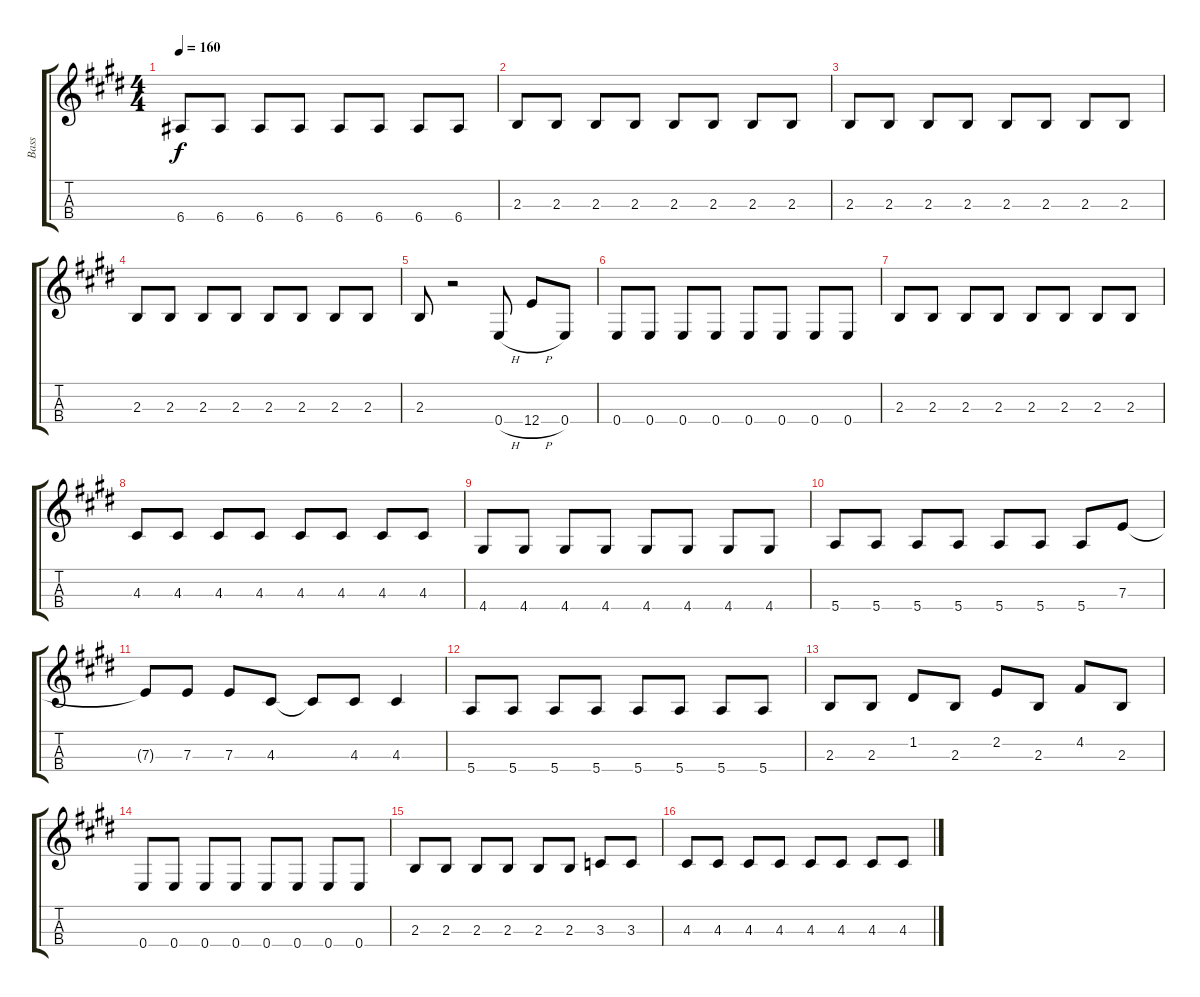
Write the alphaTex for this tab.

\track ("Bass" "Bass") {instrument synthbass2}
\staff {score tabs}
\tuning (G3 D3 A2 E2) {hide}
\ts (4 4)
\tempo 160
\clef g2
\ks e
6.4.8{dy f} 6.4.8 6.4.8 6.4.8 6.4.8 6.4.8 6.4.8 6.4.8 |
2.3.8 2.3.8 2.3.8 2.3.8 2.3.8 2.3.8 2.3.8 2.3.8 |
2.3.8 2.3.8 2.3.8 2.3.8 2.3.8 2.3.8 2.3.8 2.3.8 |
2.3.8 2.3.8 2.3.8 2.3.8 2.3.8 2.3.8 2.3.8 2.3.8 |
2.3.8 r.2 0.4{h}.8 12.4{h}.8 0.4.8 |
0.4.8 0.4.8 0.4.8 0.4.8 0.4.8 0.4.8 0.4.8 0.4.8 |
2.3.8 2.3.8 2.3.8 2.3.8 2.3.8 2.3.8 2.3.8 2.3.8 |
4.3.8 4.3.8 4.3.8 4.3.8 4.3.8 4.3.8 4.3.8 4.3.8 |
4.4.8 4.4.8 4.4.8 4.4.8 4.4.8 4.4.8 4.4.8 4.4.8 |
5.4.8 5.4.8 5.4.8 5.4.8 5.4.8 5.4.8 5.4.8 7.3.8 |
7.3{t}.8 7.3.8 7.3.8 4.3.8 4.3{t}.8 4.3.8 4.3.4 |
5.4.8 5.4.8 5.4.8 5.4.8 5.4.8 5.4.8 5.4.8 5.4.8 |
2.3.8 2.3.8 1.2.8 2.3.8 2.2.8 2.3.8 4.2.8 2.3.8 |
0.4.8 0.4.8 0.4.8 0.4.8 0.4.8 0.4.8 0.4.8 0.4.8 |
2.3.8 2.3.8 2.3.8 2.3.8 2.3.8 2.3.8 3.3.8 3.3.8 |
4.3.8 4.3.8 4.3.8 4.3.8 4.3.8 4.3.8 4.3.8 4.3.8
